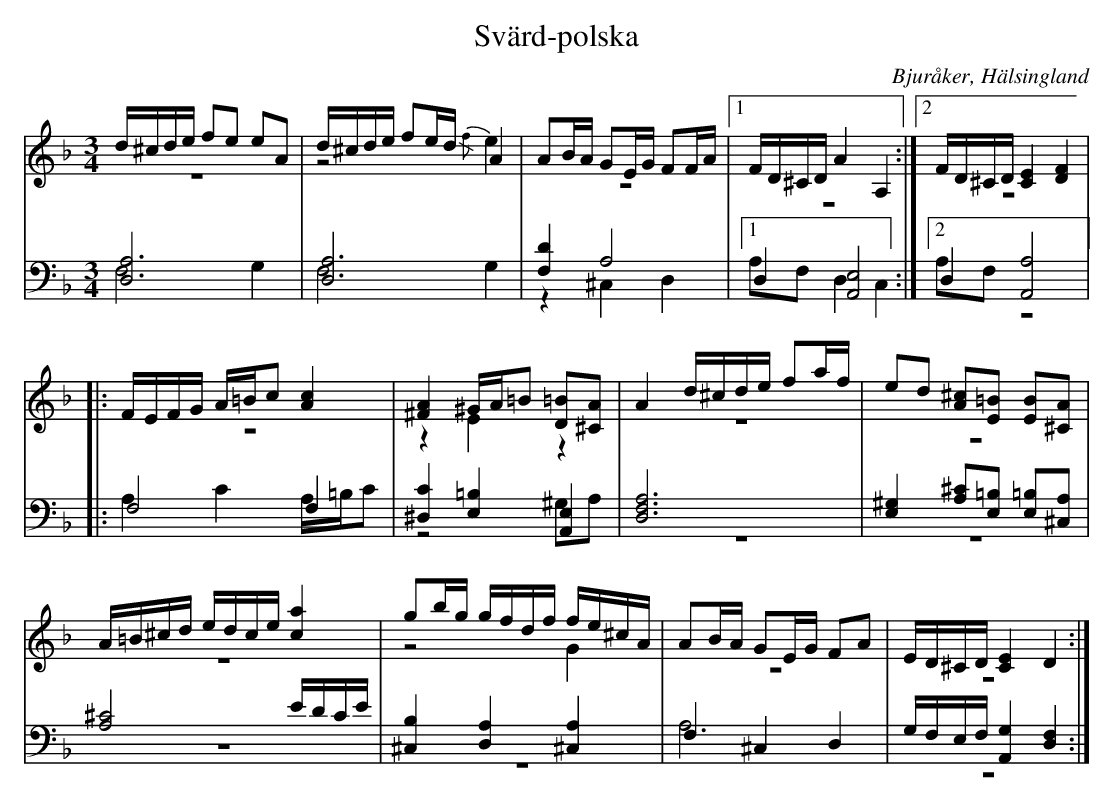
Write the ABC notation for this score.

X:1
T: Svärd-polska
O: Bjuråker, Hälsingland
M: 3/4
L: 1/8
K: Dm
V:1
V:2 merge
V:3
V:4 merge
V:1
d/^c/d/e/ fe eA|d/^c/d/e/ fe/d/ A2|AB/A/ GE/G/ FF/A/|1 F/D/^C/D/ A2 A,2:|2 F/D/^C/D/ [C2E2] [D2F2]|
|:F/E/F/G/ A/=B/c [A2c2]|[^F2A2] ^G/A/=B [D=B][^CA]|A2 d/^c/d/e/ fa/f/|ed [A^c][E=B] [EB][^CA]|
A/=B/^c/d/ e/d/c/e/ [c2a2]|gb/g/ g/f/d/f/ f/e/^c/A/|AB/A/ GE/G/ FA|E/D/^C/D/ [C2E2] D2:|
V:2
z6|z4 {/f}e2|z6|1 z6:|2 z6|
|:z6|z2 E2 z2|z6|z6|
z6|z4 G2|z6|z6:|
V:3 clef=bass
[D,6A,6]|[D,6A,6]|[F,2D2] A,4|1 D,2 [A,,4E,4]:|2 D,2 [A,,4A,4]
|:F,4 F,2|[^D,2C2] [E,2=B,2] [A,,2E,2]|[D,6F,6A,6]|[E,2^G,2] [A,^C][E,=B,] [E,=B,][^C,A,]|
[A,4^C4] E/D/C/E/|[^C,2B,2]  [D,2A,2] [A,2^C,2]|F,2 ^C,2 D,2|G,/F,/E,/F,/ [A,,2G,2] [D,2F,2]:|
V:4 clef=bass
F,4 G,2|F,4 G,2|z2 ^C,2 D,2|1 A,F, D,2 C,2:|2 A,F,  z4|
|:A,2 C2 A,/=B,/C|z4 ^G,A,|z6|z6|
z6|z6|A,6|z6:|
